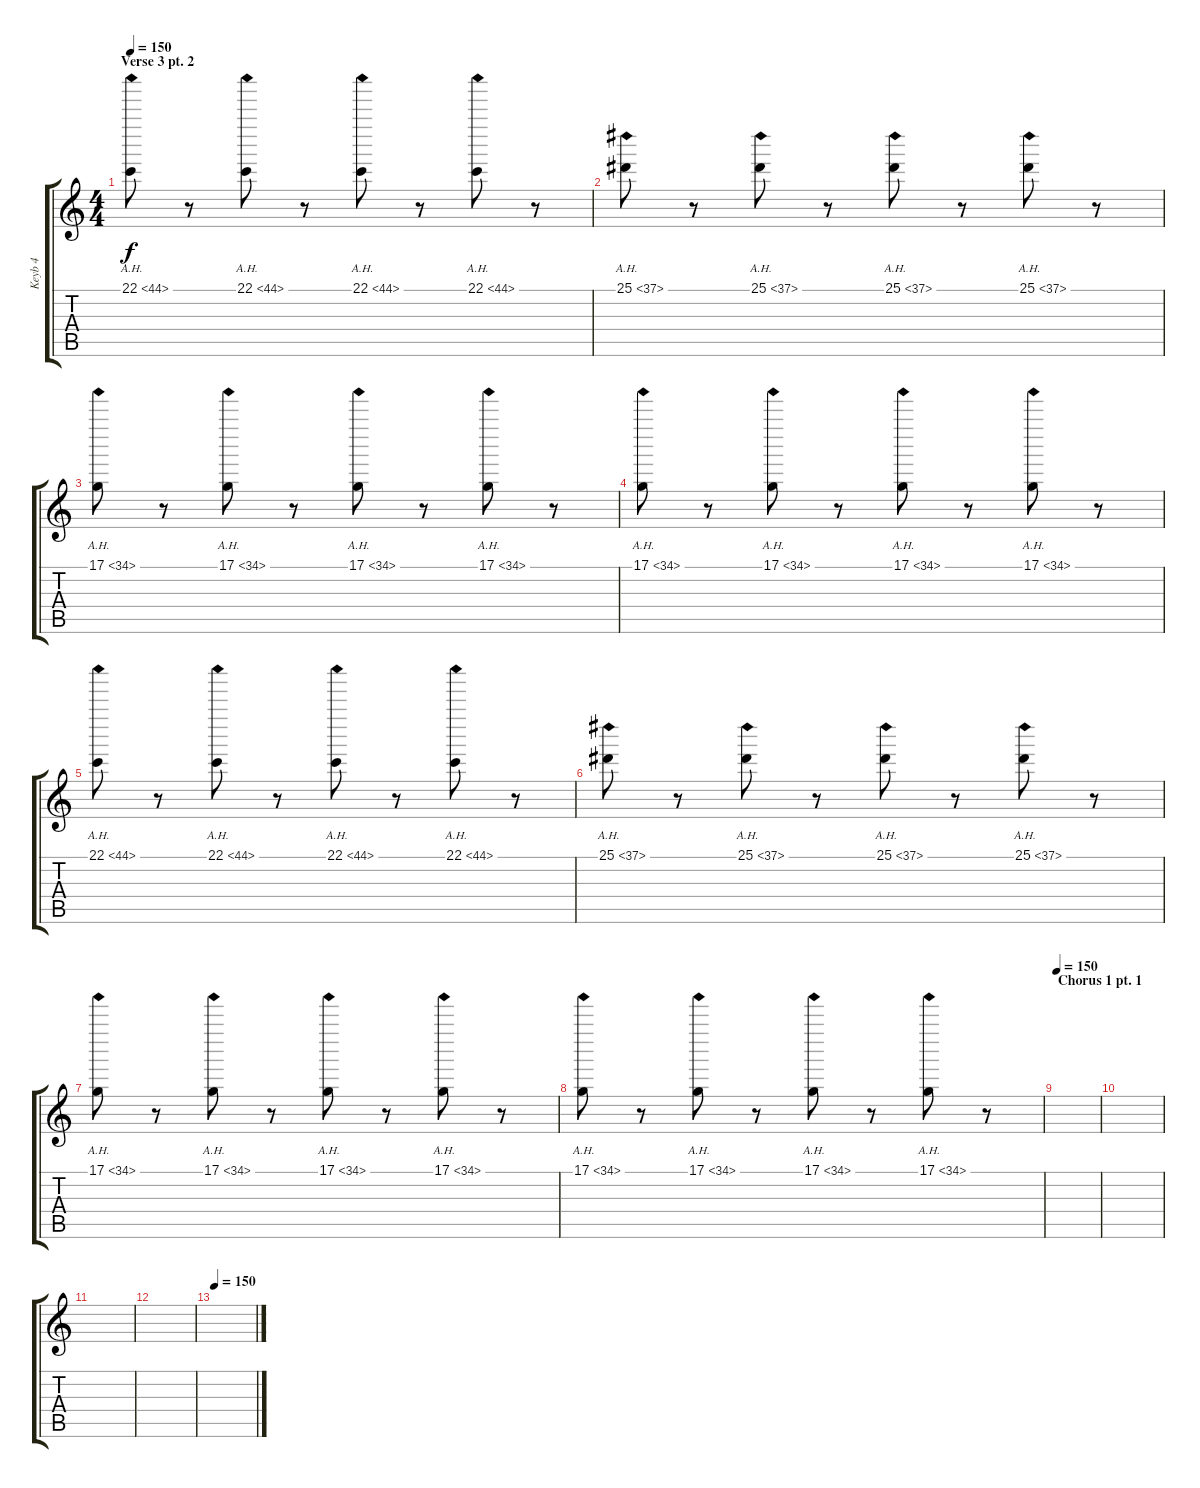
\track ("Keyb 4" "Keyb 4") {instrument pad4choir}
\staff {score tabs}
\tuning (D4 A3 F3 C3 G2 C2) {hide}
\ts (4 4)
\section ("" "Verse 3 pt. 2")
\tempo 150
\clef g2
\ks c
22.1{ah 22}.8{dy f volume 9 instrument stringensemble1} r.8 22.1{ah 22}.8 r.8 22.1{ah 22}.8 r.8 22.1{ah 22}.8 r.8 |
25.1{ah 12}.8{volume 9 instrument stringensemble1} r.8 25.1{ah 12}.8 r.8 25.1{ah 12}.8 r.8 25.1{ah 12}.8 r.8 |
17.1{ah 17}.8{volume 9 instrument stringensemble1} r.8 17.1{ah 17}.8 r.8 17.1{ah 17}.8 r.8 17.1{ah 17}.8 r.8 |
17.1{ah 17}.8{instrument stringensemble1} r.8 17.1{ah 17}.8 r.8 17.1{ah 17}.8 r.8 17.1{ah 17}.8 r.8 |
22.1{ah 22}.8{volume 9 instrument stringensemble1} r.8 22.1{ah 22}.8 r.8 22.1{ah 22}.8 r.8 22.1{ah 22}.8 r.8 |
25.1{ah 12}.8{volume 9 instrument stringensemble1} r.8 25.1{ah 12}.8 r.8 25.1{ah 12}.8 r.8 25.1{ah 12}.8 r.8 |
17.1{ah 17}.8{volume 9 instrument stringensemble1} r.8 17.1{ah 17}.8 r.8 17.1{ah 17}.8 r.8 17.1{ah 17}.8 r.8 |
17.1{ah 17}.8{instrument stringensemble1} r.8 17.1{ah 17}.8 r.8 17.1{ah 17}.8 r.8 17.1{ah 17}.8 r.8 |
\section ("" "Chorus 1 pt. 1")
\tempo 150
|
|
|
|
\tempo 150
